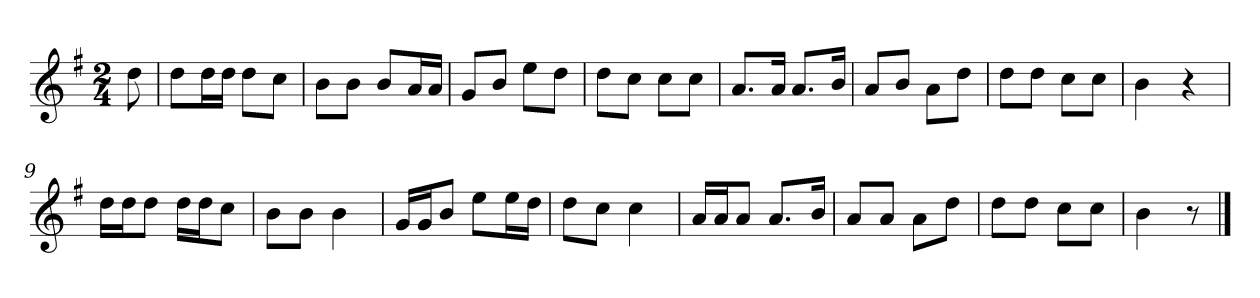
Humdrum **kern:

**kern
*part1
*staff1
*k[f#]
*M2/4
*MM120
=
8dd
=1
8ddL
16ddL
16ddJJ
8ddL
8ccJ
=2
8bL
8bJ
8bL
16aL
16aJJ
=3
8gL
8bJ
8eeL
8ddJ
=4
8ddL
8ccJ
8ccL
8ccJ
=5
8.aL
16aJk
8.aL
16bJk
=6
8aL
8bJ
8aL
8ddJ
=7
8ddL
8ddJ
8ccL
8ccJ
=8
4b
4r
=9
16ddLL
16ddJ
8ddJ
16ddLL
16ddJ
8ccJ
=10
8bL
8bJ
4b
=11
16gLL
16gJ
8bJ
8eeL
16eeL
16ddJJ
=12
8ddL
8ccJ
4cc
=13
16aLL
16aJ
8aJ
8.aL
16bJk
=14
8aL
8aJ
8aL
8ddJ
=15
8ddL
8ddJ
8ccL
8ccJ
=16
4b
8r
==
*-
